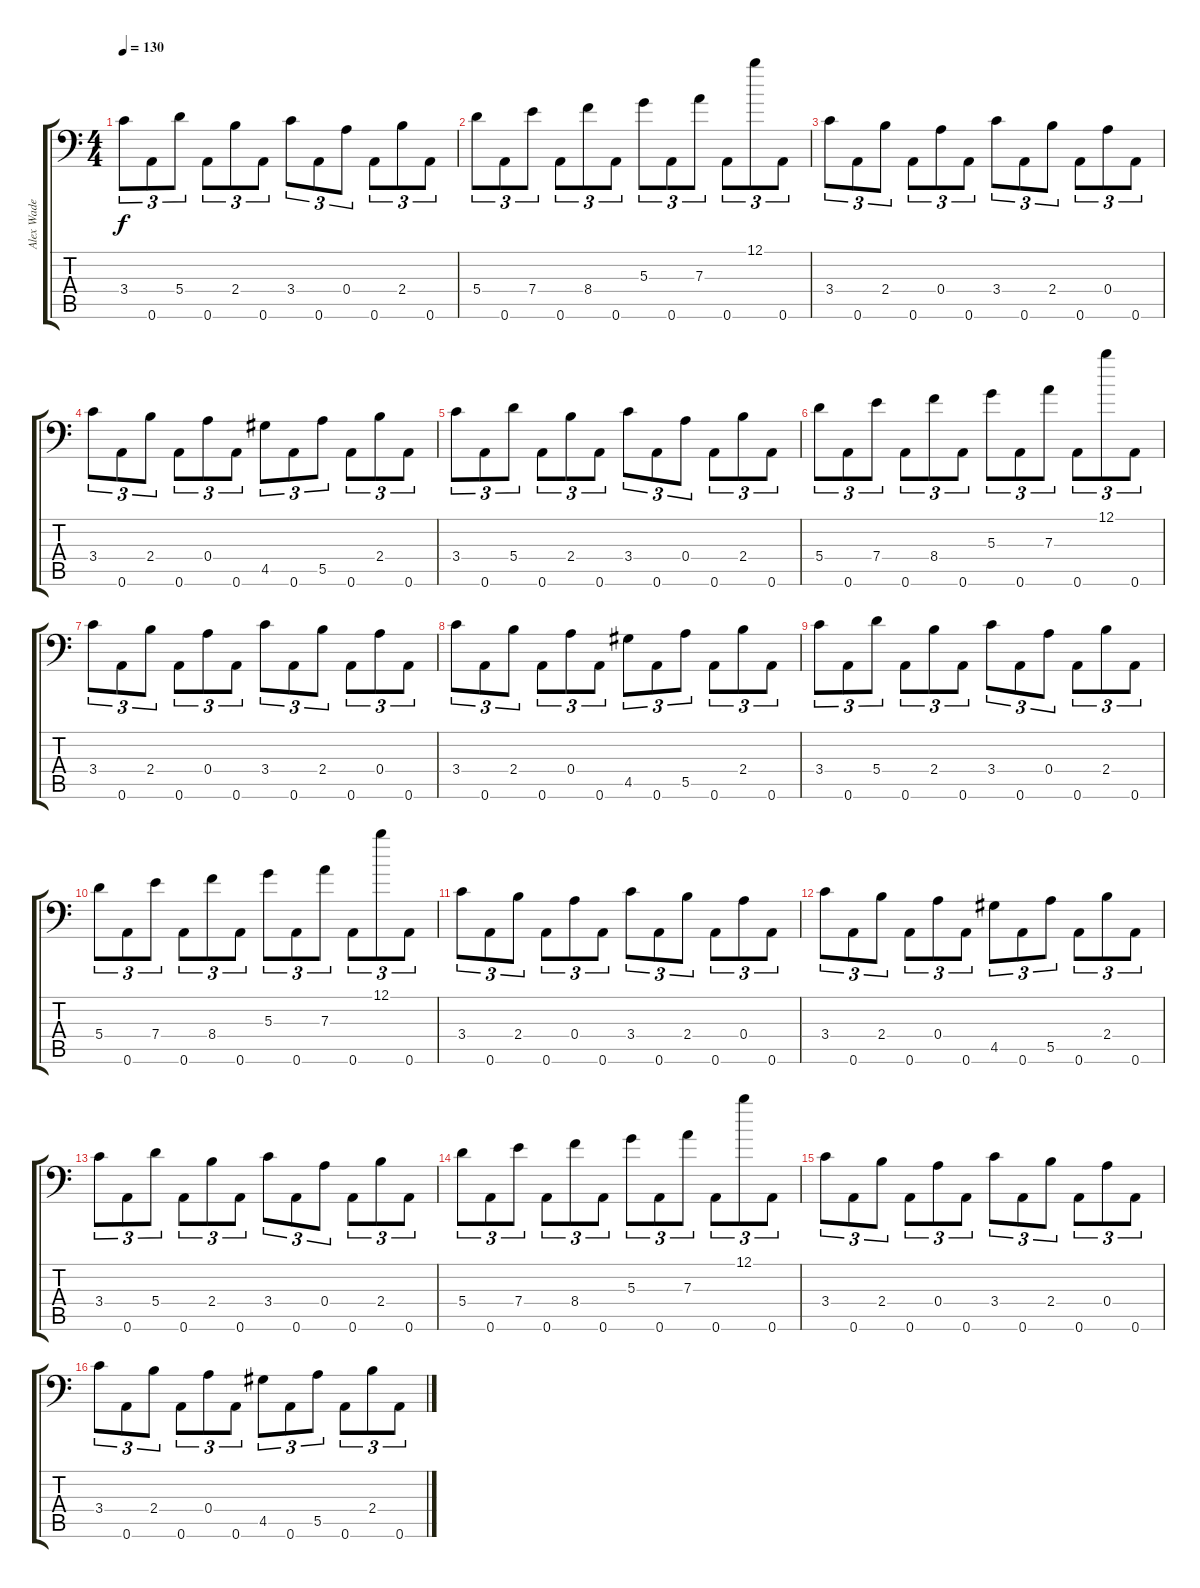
\track ("Alex Wade" "Alex Wade") {instrument distortionguitar}
\staff {score tabs}
\tuning (B3 Gb3 D3 A2 E2 A1) {hide}
\ts (4 4)
\tempo 130
\clef f4
\ks c
3.4.8{tu (3 2) dy f} 0.6.8{tu (3 2)} 5.4.8{tu (3 2)} 0.6.8{tu (3 2)} 2.4.8{tu (3 2)} 0.6.8{tu (3 2)} 3.4.8{tu (3 2)} 0.6.8{tu (3 2)} 0.4.8{tu (3 2)} 0.6.8{tu (3 2)} 2.4.8{tu (3 2)} 0.6.8{tu (3 2)} |
5.4.8{tu (3 2)} 0.6.8{tu (3 2)} 7.4.8{tu (3 2)} 0.6.8{tu (3 2)} 8.4.8{tu (3 2)} 0.6.8{tu (3 2)} 5.3.8{tu (3 2)} 0.6.8{tu (3 2)} 7.3.8{tu (3 2)} 0.6.8{tu (3 2)} 12.1.8{tu (3 2)} 0.6.8{tu (3 2)} |
3.4.8{tu (3 2)} 0.6.8{tu (3 2)} 2.4.8{tu (3 2)} 0.6.8{tu (3 2)} 0.4.8{tu (3 2)} 0.6.8{tu (3 2)} 3.4.8{tu (3 2)} 0.6.8{tu (3 2)} 2.4.8{tu (3 2)} 0.6.8{tu (3 2)} 0.4.8{tu (3 2)} 0.6.8{tu (3 2)} |
3.4.8{tu (3 2)} 0.6.8{tu (3 2)} 2.4.8{tu (3 2)} 0.6.8{tu (3 2)} 0.4.8{tu (3 2)} 0.6.8{tu (3 2)} 4.5.8{tu (3 2)} 0.6.8{tu (3 2)} 5.5.8{tu (3 2)} 0.6.8{tu (3 2)} 2.4.8{tu (3 2)} 0.6.8{tu (3 2)} |
3.4.8{tu (3 2)} 0.6.8{tu (3 2)} 5.4.8{tu (3 2)} 0.6.8{tu (3 2)} 2.4.8{tu (3 2)} 0.6.8{tu (3 2)} 3.4.8{tu (3 2)} 0.6.8{tu (3 2)} 0.4.8{tu (3 2)} 0.6.8{tu (3 2)} 2.4.8{tu (3 2)} 0.6.8{tu (3 2)} |
5.4.8{tu (3 2)} 0.6.8{tu (3 2)} 7.4.8{tu (3 2)} 0.6.8{tu (3 2)} 8.4.8{tu (3 2)} 0.6.8{tu (3 2)} 5.3.8{tu (3 2)} 0.6.8{tu (3 2)} 7.3.8{tu (3 2)} 0.6.8{tu (3 2)} 12.1.8{tu (3 2)} 0.6.8{tu (3 2)} |
3.4.8{tu (3 2)} 0.6.8{tu (3 2)} 2.4.8{tu (3 2)} 0.6.8{tu (3 2)} 0.4.8{tu (3 2)} 0.6.8{tu (3 2)} 3.4.8{tu (3 2)} 0.6.8{tu (3 2)} 2.4.8{tu (3 2)} 0.6.8{tu (3 2)} 0.4.8{tu (3 2)} 0.6.8{tu (3 2)} |
3.4.8{tu (3 2)} 0.6.8{tu (3 2)} 2.4.8{tu (3 2)} 0.6.8{tu (3 2)} 0.4.8{tu (3 2)} 0.6.8{tu (3 2)} 4.5.8{tu (3 2)} 0.6.8{tu (3 2)} 5.5.8{tu (3 2)} 0.6.8{tu (3 2)} 2.4.8{tu (3 2)} 0.6.8{tu (3 2)} |
3.4.8{tu (3 2)} 0.6.8{tu (3 2)} 5.4.8{tu (3 2)} 0.6.8{tu (3 2)} 2.4.8{tu (3 2)} 0.6.8{tu (3 2)} 3.4.8{tu (3 2)} 0.6.8{tu (3 2)} 0.4.8{tu (3 2)} 0.6.8{tu (3 2)} 2.4.8{tu (3 2)} 0.6.8{tu (3 2)} |
5.4.8{tu (3 2)} 0.6.8{tu (3 2)} 7.4.8{tu (3 2)} 0.6.8{tu (3 2)} 8.4.8{tu (3 2)} 0.6.8{tu (3 2)} 5.3.8{tu (3 2)} 0.6.8{tu (3 2)} 7.3.8{tu (3 2)} 0.6.8{tu (3 2)} 12.1.8{tu (3 2)} 0.6.8{tu (3 2)} |
3.4.8{tu (3 2) volume 10} 0.6.8{tu (3 2)} 2.4.8{tu (3 2)} 0.6.8{tu (3 2)} 0.4.8{tu (3 2)} 0.6.8{tu (3 2)} 3.4.8{tu (3 2)} 0.6.8{tu (3 2)} 2.4.8{tu (3 2)} 0.6.8{tu (3 2)} 0.4.8{tu (3 2)} 0.6.8{tu (3 2)} |
3.4.8{tu (3 2)} 0.6.8{tu (3 2)} 2.4.8{tu (3 2)} 0.6.8{tu (3 2)} 0.4.8{tu (3 2)} 0.6.8{tu (3 2)} 4.5.8{tu (3 2)} 0.6.8{tu (3 2)} 5.5.8{tu (3 2)} 0.6.8{tu (3 2)} 2.4.8{tu (3 2)} 0.6.8{tu (3 2)} |
3.4.8{tu (3 2)} 0.6.8{tu (3 2)} 5.4.8{tu (3 2)} 0.6.8{tu (3 2)} 2.4.8{tu (3 2)} 0.6.8{tu (3 2)} 3.4.8{tu (3 2)} 0.6.8{tu (3 2)} 0.4.8{tu (3 2)} 0.6.8{tu (3 2)} 2.4.8{tu (3 2)} 0.6.8{tu (3 2)} |
5.4.8{tu (3 2)} 0.6.8{tu (3 2)} 7.4.8{tu (3 2)} 0.6.8{tu (3 2)} 8.4.8{tu (3 2)} 0.6.8{tu (3 2)} 5.3.8{tu (3 2)} 0.6.8{tu (3 2)} 7.3.8{tu (3 2)} 0.6.8{tu (3 2)} 12.1.8{tu (3 2)} 0.6.8{tu (3 2)} |
3.4.8{tu (3 2) volume 6} 0.6.8{tu (3 2)} 2.4.8{tu (3 2)} 0.6.8{tu (3 2)} 0.4.8{tu (3 2)} 0.6.8{tu (3 2)} 3.4.8{tu (3 2)} 0.6.8{tu (3 2)} 2.4.8{tu (3 2)} 0.6.8{tu (3 2)} 0.4.8{tu (3 2)} 0.6.8{tu (3 2)} |
3.4.8{tu (3 2)} 0.6.8{tu (3 2)} 2.4.8{tu (3 2)} 0.6.8{tu (3 2)} 0.4.8{tu (3 2)} 0.6.8{tu (3 2)} 4.5.8{tu (3 2)} 0.6.8{tu (3 2)} 5.5.8{tu (3 2)} 0.6.8{tu (3 2)} 2.4.8{tu (3 2)} 0.6.8{tu (3 2)}
